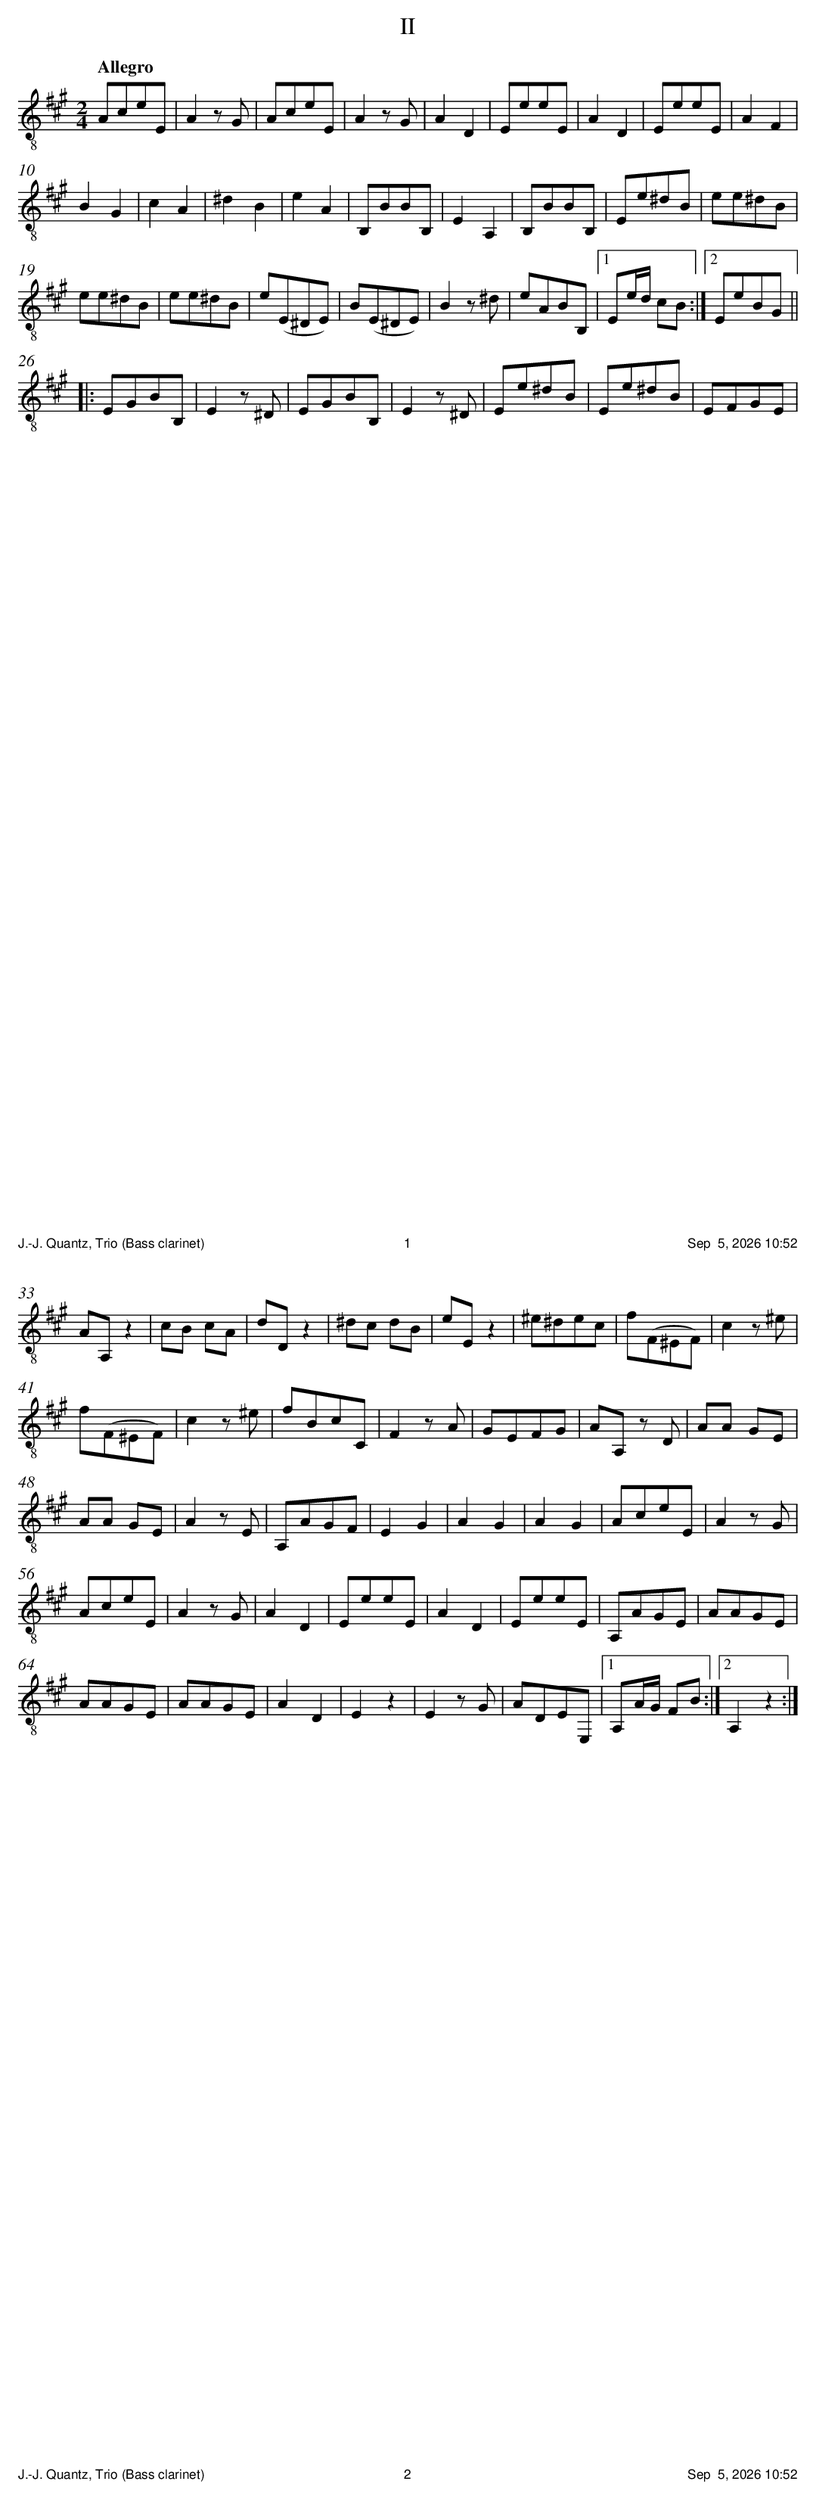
X:1
T:II
M:2/4
L:1/8
Q:"Allegro"
K:Amaj clef=treble_8
A,CEE, | A,2 z G, | A,CEE, | A,2 z G, | A,2 D,2 | E,EEE, | A,2 D,2 | E,EEE, | A,2 F,2 |
B,2 G,2 | C2 A,2 | ^D2 B,2 | E2 A,2 | B,,B,B,B,, | E,2 A,,2 | B,,B,B,B,, | E,E^DB, | EE^DB, |
EE^DB, | EE^DB, | E(E,^D,E,) | B,(E,^D,E,) | B,2 z ^D | EA,B,B,, | [1 E,E/2D/2 CB, :| [2 E,EB,G, ||
|: E,G,B,B,, | E,2 z ^D, | E,G,B,B,, | E,2 z ^D, | E,E^DB, | E,E^DB, | E,F,G,E, |
%%newpage
A,A,, z2 | CB, CA, | DD, z2 | ^DC DB, | EE, z2 | ^E^DEC | F(F,^E,F,) | C2 z ^E |
F(F,^E,F,) | C2 z ^E | FB,CC, | F,2 zA, | G,E,F,G, | A,A,, z D, | A,A, G,E, |
A,A, G,E, | A,2 z E, | A,,A,G,F, | E,2 G,2 | A,2 G,2 | A,2 G,2 | A,CEE, | A,2 z G, |
A,CEE, | A,2 z G, | A,2 D,2 | E,EEE, | A,2 D,2 | E,EEE, | A,,A,G,E, | A,A,G,E, |
A,A,G,E, | A,A,G,E, | A,2 D,2 | E,2 z2 | E,2 z G, | A,D,E,E,, | [1 A,,A,/2G,/2 F,B, :| [2 A,,2 z2 :|
